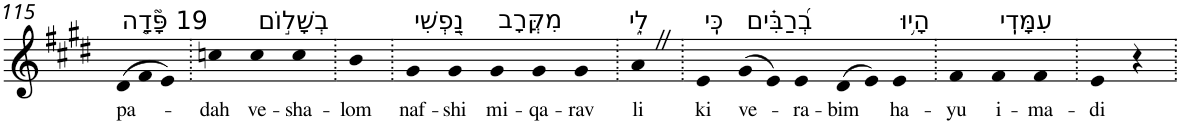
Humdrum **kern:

**kern	**text
*part1	*part1
*staff1	*staff1
*I"Piano	*
*I'Pno	*
!!LO:PB:g=z
*clefG2	*
*k[f#c#g#d#]	*
*E:	*
*Xtuplet	*
=115	=115
!LO:TX:a:t=19 פָּ֘דָ֤ה	!
!	!LO:LY:b
(>12d#	pa-
12f#	.
12e)	.
=116.	=116.
!	!LO:LY:b
4ccn	-dah
!LO:TX:a:t=בְשָׁל֣וֹם	!
!	!LO:LY:b
4cc	ve-
!	!LO:LY:b
4cc	-sha-
=117.	=117.
!	!LO:LY:b
4b	-lom
=118.	=118.
!LO:TX:a:t=נַ֭פְשִׁי	!
!	!LO:LY:b
4g#	naf-
!	!LO:LY:b
4g#	-shi
!LO:TX:a:t=מִקֲּרָב	!
!	!LO:LY:b
4g#	mi-
!	!LO:LY:b
4g#	-qa-
!	!LO:LY:b
4g#	-rav
=119.	=119.
!LO:TX:a:t=לִ֑י	!
!	!LO:LY:b
4aZ	li
=120.	=120.
!LO:TX:a:t=כִּֽי	!
!	!LO:LY:b
4e	ki
!LO:TX:a:t=בְ֝רַבִּ֗ים	!
!	!LO:LY:b
(>8g#	ve-
8e)	.
!	!LO:LY:b
4e	-ra-
!	!LO:LY:b
(>8d#	-bim
8e)	.
!LO:TX:a:t=הָי֥וּ	!
!	!LO:LY:b
4e	ha-
=121.	=121.
!	!LO:LY:b
4f#	-yu
!LO:TX:a:t=עִמָּדִֽי	!
!	!LO:LY:b
4f#	i-
!	!LO:LY:b
4f#	-ma-
=122.	=122.
!	!LO:LY:b
4e	-di
4r	.
=.	=.
*-	*-
